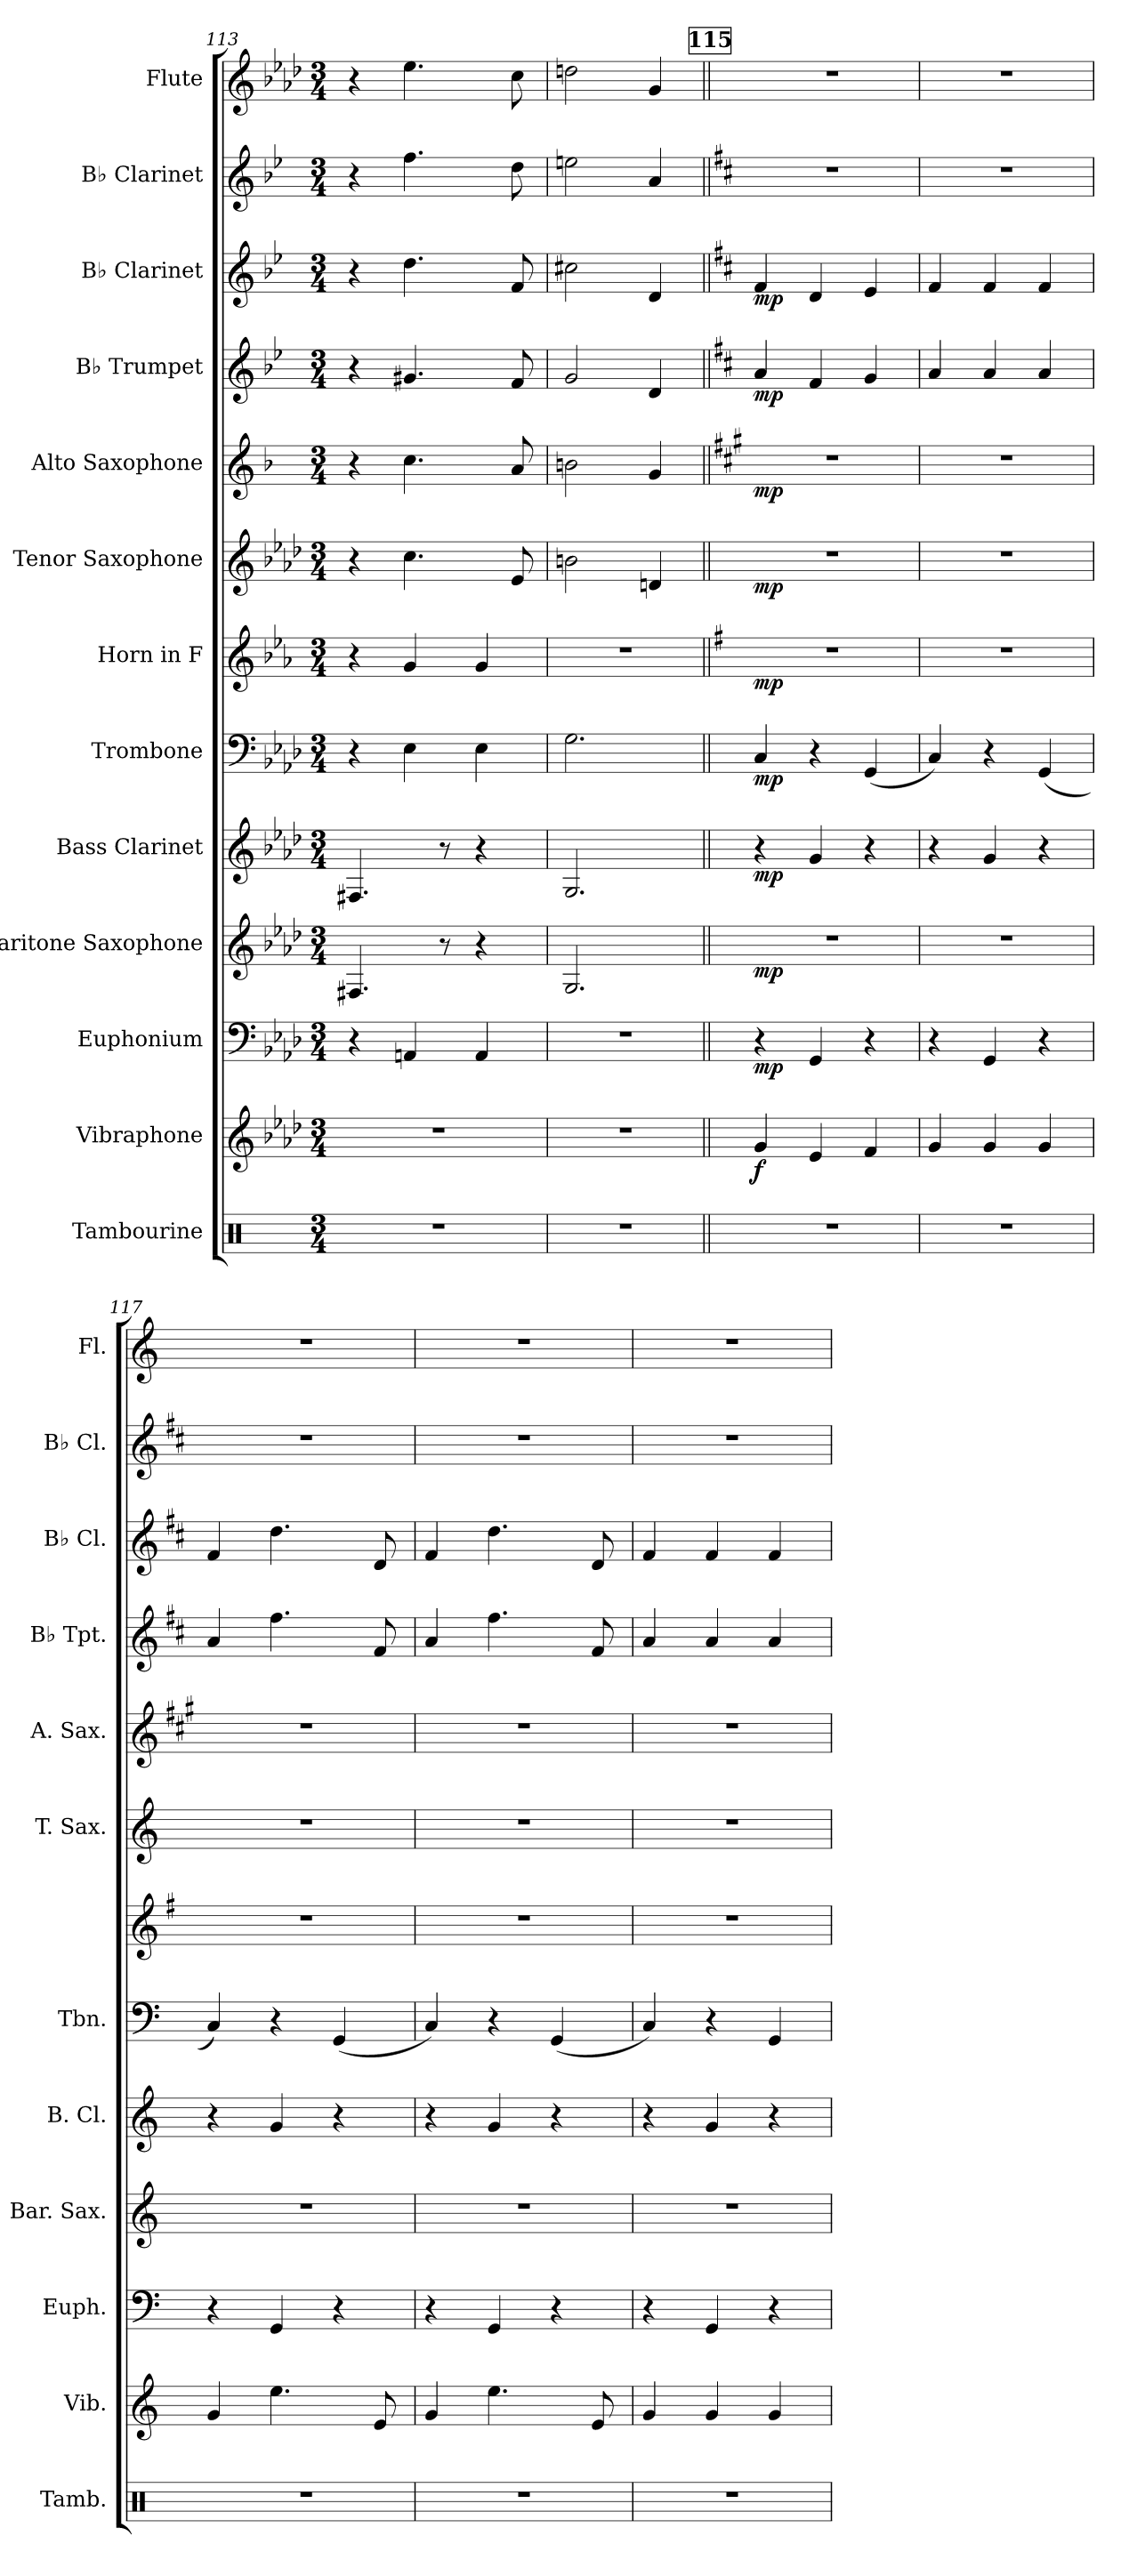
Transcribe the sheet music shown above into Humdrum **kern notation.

**kern	**kern	**dynam	**kern	**dynam	**kern	**dynam	**kern	**dynam	**kern	**dynam	**kern	**dynam	**kern	**dynam	**kern	**dynam	**kern	**dynam	**kern	**dynam	**kern	**kern
*part13	*part12	*part12	*part11	*part11	*part10	*part10	*part9	*part9	*part8	*part8	*part7	*part7	*part6	*part6	*part5	*part5	*part4	*part4	*part3	*part3	*part2	*part1
*staff13	*staff12	*staff12	*staff11	*staff11	*staff10	*staff10	*staff9	*staff9	*staff8	*staff8	*staff7	*staff7	*staff6	*staff6	*staff5	*staff5	*staff4	*staff4	*staff3	*staff3	*staff2	*staff1
*I"Tambourine	*I"Vibraphone	*	*I"Euphonium	*	*I"Baritone Saxophone	*	*I"Bass Clarinet	*	*I"Trombone	*	*I"Horn in F	*	*I"Tenor Saxophone	*	*I"Alto Saxophone	*	*I"B♭ Trumpet	*	*I"B♭ Clarinet	*	*I"B♭ Clarinet	*I"Flute
*I'Tamb.	*I'Vib.	*	*I'Euph.	*	*I'Bar. Sax.	*	*I'B. Cl.	*	*I'Tbn.	*	*	*	*I'T. Sax.	*	*I'A. Sax.	*	*I'B♭ Tpt.	*	*I'B♭ Cl.	*	*I'B♭ Cl.	*I'Fl.
*clefX	*clefG2	*	*clefF4	*	*clefG2	*	*clefG2	*	*clefF4	*	*clefG2	*	*clefG2	*	*clefG2	*	*clefG2	*	*clefG2	*	*clefG2	*clefG2
*	*	*	*	*	*ITrd12c21	*	*ITrd8c14	*	*	*	*ITrd4c7	*	*ITrd8c14	*	*ITrd5c9	*	*ITrd1c2	*	*ITrd1c2	*	*ITrd1c2	*
*k[]	*k[b-e-a-d-]	*	*k[b-e-a-d-]	*	*k[b-e-a-d-]	*	*k[b-e-a-d-]	*	*k[b-e-a-d-]	*	*k[b-e-a-d-]	*	*k[b-e-a-d-]	*	*k[b-e-a-d-]	*	*k[b-e-a-d-]	*	*k[b-e-a-d-]	*	*k[b-e-a-d-]	*k[b-e-a-d-]
*M3/4	*M3/4	*	*M3/4	*	*M3/4	*	*M3/4	*	*M3/4	*	*M3/4	*	*M3/4	*	*M3/4	*	*M3/4	*	*M3/4	*	*M3/4	*M3/4
=113	=113	=113	=113	=113	=113	=113	=113	=113	=113	=113	=113	=113	=113	=113	=113	=113	=113	=113	=113	=113	=113	=113
2.r	2.r	.	4r	.	4.FF#X/	.	4.FF#X/	.	4r	.	4r	.	4r	.	4r	.	4r	.	4r	.	4r	4r
.	.	.	4AAn/	.	.	.	.	.	4E-\	.	4c/	.	4.c\	.	4.e-\	.	4.f#X/	.	4.cc\	.	4.ee-\	4.ee-\
.	.	.	.	.	8r	.	8r	.	.	.	.	.	.	.	.	.	.	.	.	.	.	.
.	.	.	4AA/	.	4r	.	4r	.	4E-\	.	4c/	.	.	.	.	.	.	.	.	.	.	.
.	.	.	.	.	.	.	.	.	.	.	.	.	8E-/	.	8c/	.	8e-/	.	8e-/	.	8cc\	8cc\
=114	=114	=114	=114	=114	=114	=114	=114	=114	=114	=114	=114	=114	=114	=114	=114	=114	=114	=114	=114	=114	=114	=114
2.r	2.r	.	2.r	.	2.GG/	.	2.GG/	.	2.G\	.	2.r	.	2Bn\	.	2dn\	.	2f/	.	2bn\	.	2ddn\	2ddn\
.	.	.	.	.	.	.	.	.	.	.	.	.	4Dn/	.	4B-/	.	4c/	.	4c/	.	4g/	4g/
!!LO:REH:place=s1:a:B:fs=14:t=115
=115||	=115||	=115||	=115||	=115||	=115||	=115||	=115||	=115||	=115||	=115||	=115||	=115||	=115||	=115||	=115||	=115||	=115||	=115||	=115||	=115||	=115||	=115||
*	*k[]	*	*k[]	*	*k[]	*	*k[]	*	*k[]	*	*k[]	*	*k[]	*	*k[]	*	*k[]	*	*k[]	*	*k[]	*k[]
!	!	!LO:DY:b	!	!LO:DY:b	!	!LO:DY:b	!	!LO:DY:b	!	!LO:DY:b	!	!LO:DY:b	!	!LO:DY:b	!	!LO:DY:b	!	!LO:DY:b	!	!LO:DY:b	!	!
2.r	4g/	f	4r	mp	2.r	mp	4r	mp	4C/	mp	2.r	mp	2.r	mp	2.r	mp	4g/	mp	4e/	mp	2.r	2.r
.	4e/	.	4GG/	.	.	.	4G/	.	4r	.	.	.	.	.	.	.	4e/	.	4c/	.	.	.
.	4f/	.	4r	.	.	.	4r	.	(4GG/	.	.	.	.	.	.	.	4f/	.	4d/	.	.	.
=116	=116	=116	=116	=116	=116	=116	=116	=116	=116	=116	=116	=116	=116	=116	=116	=116	=116	=116	=116	=116	=116	=116
2.r	4g/	.	4r	.	2.r	.	4r	.	4C/)	.	2.r	.	2.r	.	2.r	.	4g/	.	4e/	.	2.r	2.r
.	4g/	.	4GG/	.	.	.	4G/	.	4r	.	.	.	.	.	.	.	4g/	.	4e/	.	.	.
.	4g/	.	4r	.	.	.	4r	.	(4GG/	.	.	.	.	.	.	.	4g/	.	4e/	.	.	.
=117	=117	=117	=117	=117	=117	=117	=117	=117	=117	=117	=117	=117	=117	=117	=117	=117	=117	=117	=117	=117	=117	=117
2.r	4g/	.	4r	.	2.r	.	4r	.	4C/)	.	2.r	.	2.r	.	2.r	.	4g/	.	4e/	.	2.r	2.r
.	4.ee\	.	4GG/	.	.	.	4G/	.	4r	.	.	.	.	.	.	.	4.ee\	.	4.cc\	.	.	.
.	.	.	4r	.	.	.	4r	.	(4GG/	.	.	.	.	.	.	.	.	.	.	.	.	.
.	8e/	.	.	.	.	.	.	.	.	.	.	.	.	.	.	.	8e/	.	8c/	.	.	.
=118	=118	=118	=118	=118	=118	=118	=118	=118	=118	=118	=118	=118	=118	=118	=118	=118	=118	=118	=118	=118	=118	=118
2.r	4g/	.	4r	.	2.r	.	4r	.	4C/)	.	2.r	.	2.r	.	2.r	.	4g/	.	4e/	.	2.r	2.r
.	4.ee\	.	4GG/	.	.	.	4G/	.	4r	.	.	.	.	.	.	.	4.ee\	.	4.cc\	.	.	.
.	.	.	4r	.	.	.	4r	.	(4GG/	.	.	.	.	.	.	.	.	.	.	.	.	.
.	8e/	.	.	.	.	.	.	.	.	.	.	.	.	.	.	.	8e/	.	8c/	.	.	.
!!LO:PB:g=z
=119	=119	=119	=119	=119	=119	=119	=119	=119	=119	=119	=119	=119	=119	=119	=119	=119	=119	=119	=119	=119	=119	=119
2.r	4g/	.	4r	.	2.r	.	4r	.	4C/)	.	2.r	.	2.r	.	2.r	.	4g/	.	4e/	.	2.r	2.r
.	4g/	.	4GG/	.	.	.	4G/	.	4r	.	.	.	.	.	.	.	4g/	.	4e/	.	.	.
.	4g/	.	4r	.	.	.	4r	.	4GG/	.	.	.	.	.	.	.	4g/	.	4e/	.	.	.
=	=	=	=	=	=	=	=	=	=	=	=	=	=	=	=	=	=	=	=	=	=	=
*-	*-	*-	*-	*-	*-	*-	*-	*-	*-	*-	*-	*-	*-	*-	*-	*-	*-	*-	*-	*-	*-	*-
